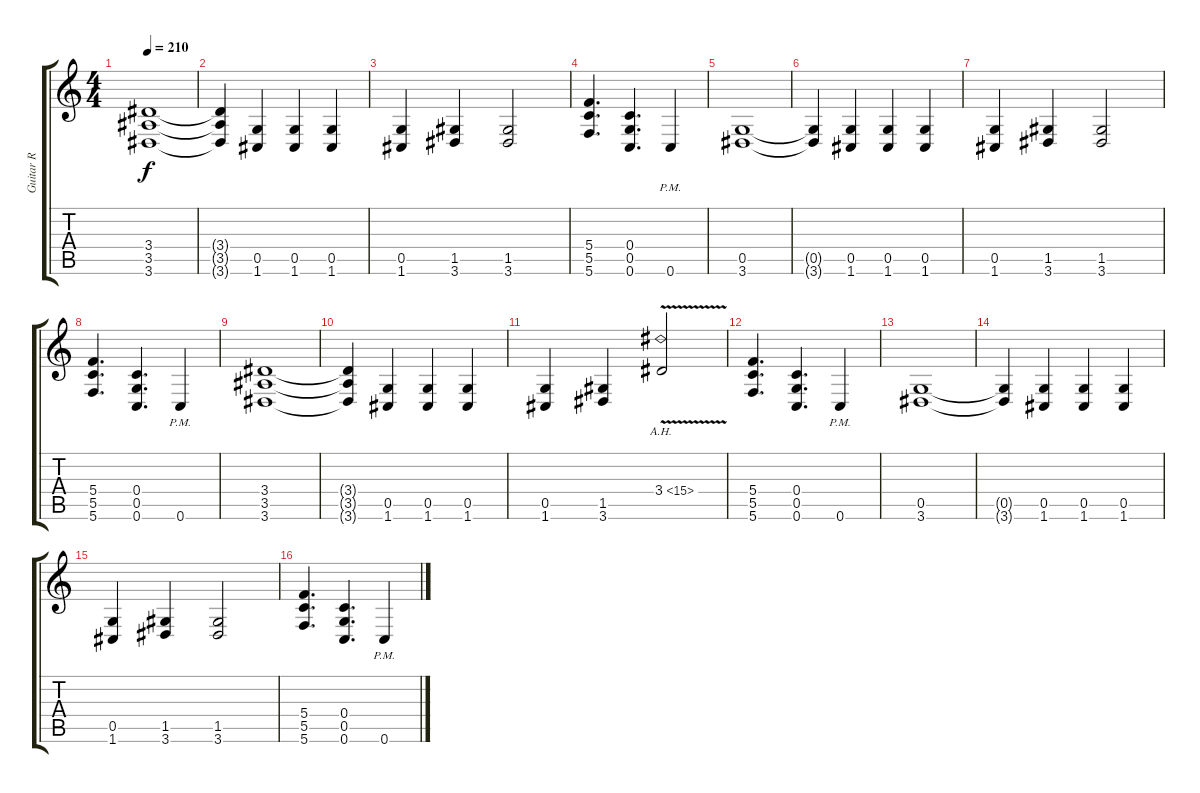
\track ("Guitar R" "Guitar R") {instrument overdrivenguitar}
\staff {score tabs}
\tuning (D4 A3 F3 C3 G2 C2) {hide}
\ts (4 4)
\tempo 210
\clef g2
\ks c
(3.4 3.5 3.6).1{dy f} |
(3.4{t} 3.5{t} 3.6{t}).4 (0.5 1.6).4 (0.5 1.6).4 (0.5 1.6).4 |
(0.5 1.6).4 (1.5 3.6).4 (1.5 3.6).2 |
(5.4 5.5 5.6).4{d} (0.4 0.5 0.6).4{d} 0.6{pm}.4 |
(0.5 3.6).1 |
(0.5{t} 3.6{t}).4 (0.5 1.6).4 (0.5 1.6).4 (0.5 1.6).4 |
(0.5 1.6).4 (1.5 3.6).4 (1.5 3.6).2 |
(5.4 5.5 5.6).4{d} (0.4 0.5 0.6).4{d} 0.6{pm}.4 |
(3.4 3.5 3.6).1 |
(3.4{t} 3.5{t} 3.6{t}).4 (0.5 1.6).4 (0.5 1.6).4 (0.5 1.6).4 |
(0.5 1.6).4 (1.5 3.6).4 3.4{ah 12 v}.2 |
(5.4 5.5 5.6).4{d} (0.4 0.5 0.6).4{d} 0.6{pm}.4 |
(0.5 3.6).1 |
(0.5{t} 3.6{t}).4 (0.5 1.6).4 (0.5 1.6).4 (0.5 1.6).4 |
(0.5 1.6).4 (1.5 3.6).4 (1.5 3.6).2 |
(5.4 5.5 5.6).4{d} (0.4 0.5 0.6).4{d} 0.6{pm}.4
